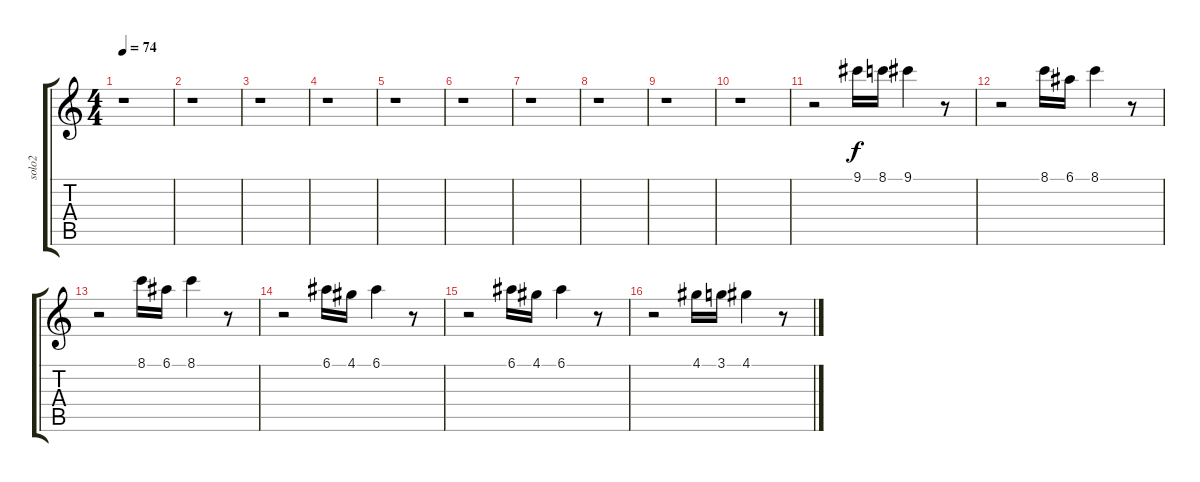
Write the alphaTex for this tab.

\track ("solo2" "solo2") {instrument distortionguitar}
\staff {score tabs}
\tuning (E4 B3 G3 D3 A2 E2) {hide}
\ts (4 4)
\tempo 74
\clef g2
\ks c
r.1{dy f} |
r.1 |
r.1 |
r.1 |
r.1 |
r.1 |
r.1 |
r.1 |
r.1 |
r.1 |
r.2 9.1.16 8.1.16 9.1.4 r.8 |
r.2 8.1.16 6.1.16 8.1.4 r.8 |
r.2 8.1.16 6.1.16 8.1.4 r.8 |
r.2 6.1.16 4.1.16 6.1.4 r.8 |
r.2 6.1.16 4.1.16 6.1.4 r.8 |
r.2 4.1.16 3.1.16 4.1.4 r.8
